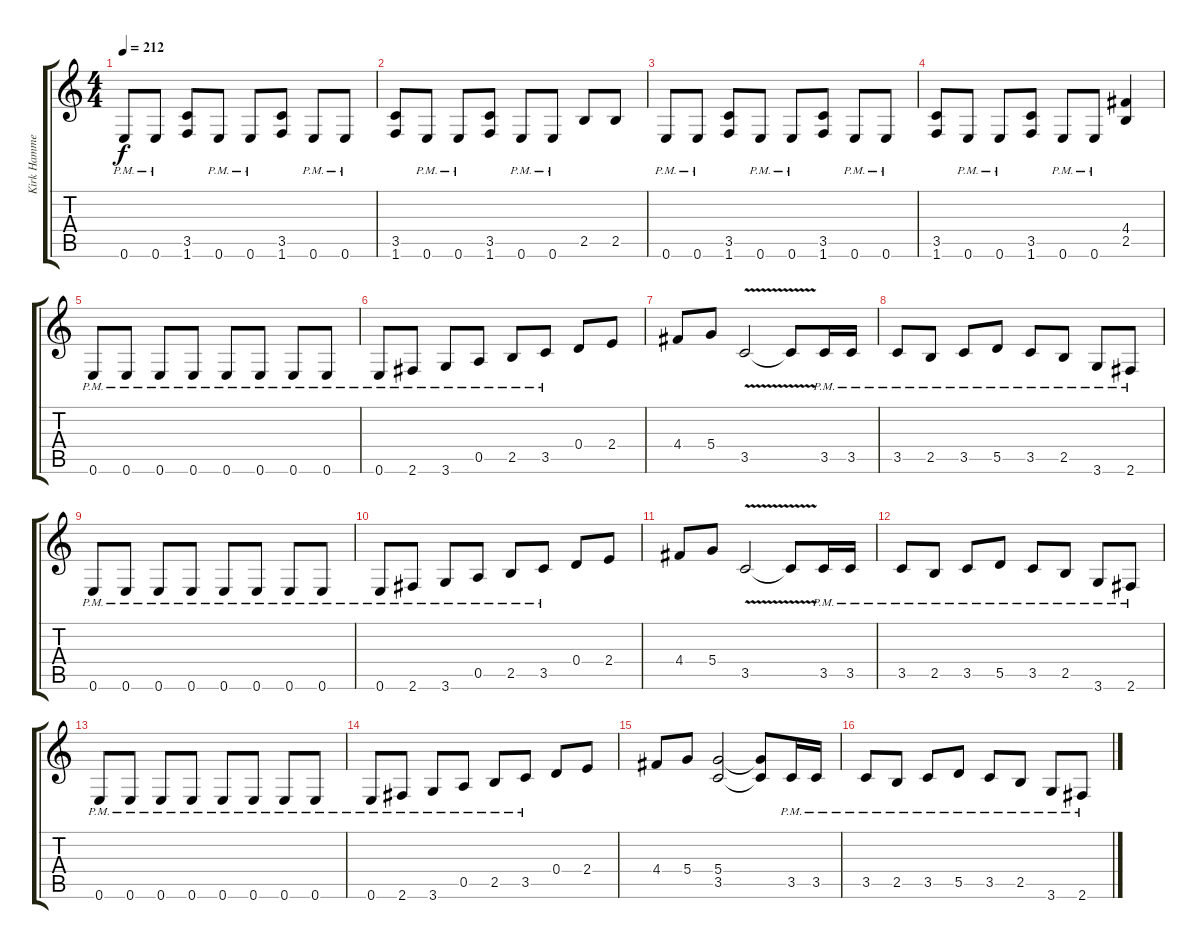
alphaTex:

\track ("Kirk Hammet (Lead Guitar)" "Kirk Hamme") {instrument overdrivenguitar}
\staff {score tabs}
\tuning (E4 B3 G3 D3 A2 E2) {hide}
\ts (4 4)
\tempo 212
\clef g2
\ks c
0.6{pm}.8{dy f} 0.6{pm}.8 (3.5 1.6).8 0.6{pm}.8 0.6{pm}.8 (3.5 1.6).8 0.6{pm}.8 0.6{pm}.8 |
(3.5 1.6).8 0.6{pm}.8 0.6{pm}.8 (3.5 1.6).8 0.6{pm}.8 0.6{pm}.8 2.5.8 2.5.8 |
0.6{pm}.8 0.6{pm}.8 (3.5 1.6).8 0.6{pm}.8 0.6{pm}.8 (3.5 1.6).8 0.6{pm}.8 0.6{pm}.8 |
(3.5 1.6).8 0.6{pm}.8 0.6{pm}.8 (3.5 1.6).8 0.6{pm}.8 0.6{pm}.8 (4.4 2.5).4 |
\section ("" "")
0.6{pm}.8 0.6{pm}.8 0.6{pm}.8 0.6{pm}.8 0.6{pm}.8 0.6{pm}.8 0.6{pm}.8 0.6{pm}.8 |
0.6{pm}.8 2.6{pm}.8 3.6{pm}.8 0.5{pm}.8 2.5{pm}.8 3.5{pm}.8 0.4.8 2.4.8 |
4.4.8 5.4.8 3.5{v}.2 3.5{t}.8 3.5{pm}.16 3.5{pm}.16 |
3.5{pm}.8 2.5{pm}.8 3.5{pm}.8 5.5{pm}.8 3.5{pm}.8 2.5{pm}.8 3.6{pm}.8 2.6{pm}.8 |
0.6{pm}.8 0.6{pm}.8 0.6{pm}.8 0.6{pm}.8 0.6{pm}.8 0.6{pm}.8 0.6{pm}.8 0.6{pm}.8 |
0.6{pm}.8 2.6{pm}.8 3.6{pm}.8 0.5{pm}.8 2.5{pm}.8 3.5{pm}.8 0.4.8 2.4.8 |
4.4.8 5.4.8 3.5{v}.2 3.5{t}.8 3.5{pm}.16 3.5{pm}.16 |
3.5{pm}.8 2.5{pm}.8 3.5{pm}.8 5.5{pm}.8 3.5{pm}.8 2.5{pm}.8 3.6{pm}.8 2.6{pm}.8 |
0.6{pm}.8 0.6{pm}.8 0.6{pm}.8 0.6{pm}.8 0.6{pm}.8 0.6{pm}.8 0.6{pm}.8 0.6{pm}.8 |
0.6{pm}.8 2.6{pm}.8 3.6{pm}.8 0.5{pm}.8 2.5{pm}.8 3.5{pm}.8 0.4.8 2.4.8 |
4.4.8 5.4.8 (5.4 3.5).2 (5.4{t} 3.5{t}).8 3.5{pm}.16 3.5{pm}.16 |
3.5{pm}.8 2.5{pm}.8 3.5{pm}.8 5.5{pm}.8 3.5{pm}.8 2.5{pm}.8 3.6{pm}.8 2.6{pm}.8
